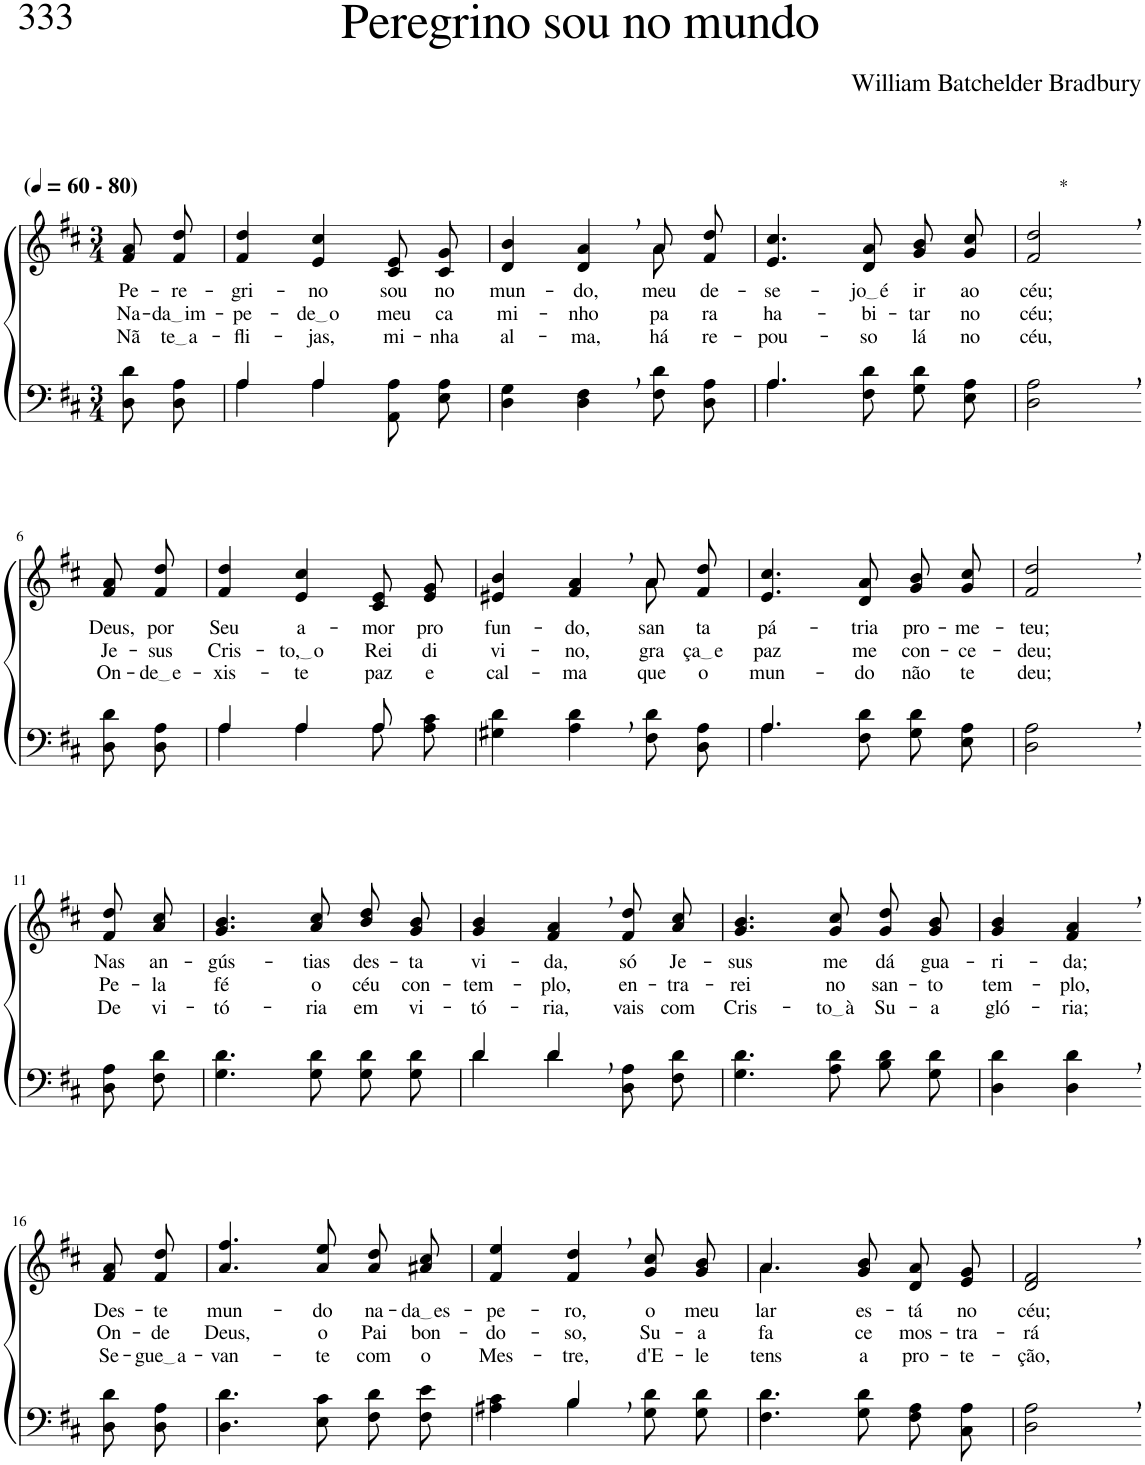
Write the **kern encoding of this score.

**kern	**kern	**text	**text	**text
*part2	*part1	*part1	*part1	*part1
*staff2	*staff1	*staff1	*staff1	*staff1
*I"Parte III e IV	*I"Parte I e II	*	*	*
*clefF4	*clefG2	*	*	*
*Trd1c2	*Trd1c2	*	*	*
*k[f#c#]	*k[f#c#]	*	*	*
*M3/4	*M3/4	*	*	*
*MM60	*MM60	*	*	*
=1	=1	=1	=1	=1
!	!LO:TX:a:B:t=(	!	!	!
!	!LO:TX:a:B:t=- 80)	!	!	!
!	!	!LO:LY:b	!LO:LY:b	!LO:LY:b
8D\ 8d\L	8f#/ 8a/L	Pe-	Na-	Nã
!	!	!LO:LY:b	!LO:LY:b	!LO:LY:b
8D\ 8A\J	8f#/ 8dd/J	-re-	da im	te a
=2	=2	=2	=2	=2
*^	*	*	*	*
!	!	!	!LO:LY:b	!LO:LY:b	!LO:LY:b
4A/	4A\	4f#/ 4dd/	-gri-	-pe-	-fli-
!	!	!	!LO:LY:b	!LO:LY:b	!LO:LY:b
4A/	4A\	4e/ 4cc#/	-no	de o	-jas,
!	!	!	!LO:LY:b	!LO:LY:b	!LO:LY:b
4ryy	8AA\ 8A\L	8c#/ 8e/L	sou	meu	mi-
!	!	!	!LO:LY:b	!LO:LY:b	!LO:LY:b
.	8E\ 8A\J	8c#/ 8g/J	no	ca-	-nha
=3	=3	=3	=3	=3	=3
*	*	*^	*	*	*
!	!	!	!	!LO:LY:b	!LO:LY:b	!LO:LY:b
*v	*v	*	*	*	*	*
4D\ 4G\	2ryy	4d/ 4b/	mun-	-mi-	al-
!	!	!	!LO:LY:b	!LO:LY:b	!LO:LY:b
4D\, 4F#\,	.	4d/ 4a/	-do,	-nho	-ma,
!	!	!	!LO:LY:b	!LO:LY:b	!LO:LY:b
8F#\ 8d\L	8a\	8a\L	meu	pa-	há
!	!	!	!LO:LY:b	!LO:LY:b	!LO:LY:b
8D\ 8A\J	8ryy	8f#\ 8dd\J	de-	-ra	re-
=4	=4	=4	=4	=4	=4
*^	*	*	*	*	*
!	!	!	!	!LO:LY:b	!LO:LY:b	!LO:LY:b
*	*	*v	*v	*	*	*
4.A\	4.A/	4.e/ 4.cc#/	-se-	ha-	-pou-
!	!	!	!LO:LY:b	!LO:LY:b	!LO:LY:b
8F#\ 8d\	4.ryy	8d/ 8a/	jo é	-bi-	-so
!	!	!	!LO:LY:b	!LO:LY:b	!LO:LY:b
8G\ 8d\L	.	8g/ 8b/L	ir	-tar	lá
!	!	!	!LO:LY:b	!LO:LY:b	!LO:LY:b
8E\ 8A\J	.	8g/ 8cc#/J	ao	no	no
*v	*v	*	*	*	*
=5	=5	=5	=5	=5
!	!LO:TX:a:t=*	!	!	!
!	!	!LO:LY:b	!LO:LY:b	!LO:LY:b
2D\, 2A\,	2f#/, 2dd/,	céu;	céu;	céu,
!!LO:LB:g=z
=6-	=6-	=6-	=6-	=6-
!	!	!LO:LY:b	!LO:LY:b	!LO:LY:b
8D\ 8d\L	8f#/ 8a/L	Deus,	Je-	On-
!	!	!LO:LY:b	!LO:LY:b	!LO:LY:b
8D\ 8A\J	8f#/ 8dd/J	por	-sus	de e
=7	=7	=7	=7	=7
*^	*	*	*	*
!	!	!	!LO:LY:b	!LO:LY:b	!LO:LY:b
4A\	4A/	4f#/ 4dd/	Seu	Cris-	-xis-
!	!	!	!LO:LY:b	!LO:LY:b	!LO:LY:b
4A\	4A/	4e/ 4cc#/	a-	to, o	-te
!	!	!	!LO:LY:b	!LO:LY:b	!LO:LY:b
8A\L	8A/	8c#/ 8e/L	-mor	Rei	paz
!	!	!	!LO:LY:b	!LO:LY:b	!LO:LY:b
8A\ 8c#\J	8ryy	8e/ 8g/J	pro-	di-	e
=8	=8	=8	=8	=8	=8
*	*	*^	*	*	*
!	!	!	!	!LO:LY:b	!LO:LY:b	!LO:LY:b
*v	*v	*	*	*	*	*
4G#X\ 4d\	2ryy	4e#X/ 4b/	-fun-	-vi-	cal-
!	!	!	!LO:LY:b	!LO:LY:b	!LO:LY:b
4A\, 4d\,	.	4f#/ 4a/	-do,	-no,	-ma
!	!	!	!LO:LY:b	!LO:LY:b	!LO:LY:b
8F#\ 8d\L	8a\	8a\L	san-	gra-	que
!	!	!	!LO:LY:b	!LO:LY:b	!LO:LY:b
8D\ 8A\J	8ryy	8f#\ 8dd\J	-ta	ça e	o
=9	=9	=9	=9	=9	=9
*^	*	*	*	*	*
!	!	!	!	!LO:LY:b	!LO:LY:b	!LO:LY:b
*	*	*v	*v	*	*	*
4.A/	4.A\	4.e/ 4.cc#/	pá-	paz	mun-
!	!	!	!LO:LY:b	!LO:LY:b	!LO:LY:b
4.ryy	8F#\ 8d\	8d/ 8a/	-tria	me	-do
!	!	!	!LO:LY:b	!LO:LY:b	!LO:LY:b
.	8G\ 8d\L	8g/ 8b/L	pro-	con-	não
!	!	!	!LO:LY:b	!LO:LY:b	!LO:LY:b
.	8E\ 8A\J	8g/ 8cc#/J	-me-	-ce-	te
=10	=10	=10	=10	=10	=10
!	!	!	!LO:LY:b	!LO:LY:b	!LO:LY:b
*v	*v	*	*	*	*
2D\, 2A\,	2f#/, 2dd/,	-teu;	-deu;	deu;
!!LO:LB:g=z
=11-	=11-	=11-	=11-	=11-
!	!	!LO:LY:b	!LO:LY:b	!LO:LY:b
8D\ 8A\L	8f#/ 8dd/L	Nas	Pe-	De
!	!	!LO:LY:b	!LO:LY:b	!LO:LY:b
8F#\ 8d\J	8a/ 8cc#/J	an-	-la	vi-
=12	=12	=12	=12	=12
!	!	!LO:LY:b	!LO:LY:b	!LO:LY:b
4.G\ 4.d\	4.g/ 4.b/	-gús-	fé	-tó-
!	!	!LO:LY:b	!LO:LY:b	!LO:LY:b
8G\ 8d\	8a/ 8cc#/	-tias	o	-ria
!	!	!LO:LY:b	!LO:LY:b	!LO:LY:b
8G\ 8d\L	8b\ 8dd\L	des-	céu	em
!	!	!LO:LY:b	!LO:LY:b	!LO:LY:b
8G\ 8d\J	8g\ 8b\J	-ta	con-	vi-
=13	=13	=13	=13	=13
*^	*	*	*	*
!	!	!	!LO:LY:b	!LO:LY:b	!LO:LY:b
4d/	4d\	4g/ 4b/	vi-	-tem-	-tó-
!	!	!	!LO:LY:b	!LO:LY:b	!LO:LY:b
4d,/	4d\	4f#/, 4a/,	-da,	-plo,	-ria,
!	!	!	!LO:LY:b	!LO:LY:b	!LO:LY:b
4ryy	8D\ 8A\L	8f#/ 8dd/L	só	en-	vais
!	!	!	!LO:LY:b	!LO:LY:b	!LO:LY:b
.	8F#\ 8d\J	8a/ 8cc#/J	Je-	-tra-	com
=14	=14	=14	=14	=14	=14
!	!	!	!LO:LY:b	!LO:LY:b	!LO:LY:b
*v	*v	*	*	*	*
4.G\ 4.d\	4.g/ 4.b/	-sus	-rei	Cris-
!	!	!LO:LY:b	!LO:LY:b	!LO:LY:b
8A\ 8d\	8g/ 8cc#/	me	no	to à
!	!	!LO:LY:b	!LO:LY:b	!LO:LY:b
8B\ 8d\L	8g/ 8dd/L	dá	san-	Su-
!	!	!LO:LY:b	!LO:LY:b	!LO:LY:b
8G\ 8d\J	8g/ 8b/J	gua-	-to	-a
=15	=15	=15	=15	=15
!	!	!LO:LY:b	!LO:LY:b	!LO:LY:b
4D\ 4d\	4g/ 4b/	-ri-	tem-	gló-
!	!	!LO:LY:b	!LO:LY:b	!LO:LY:b
4D\, 4d\,	4f#/, 4a/,	-da;	-plo,	-ria;
!!LO:LB:g=z
=16-	=16-	=16-	=16-	=16-
!	!	!LO:LY:b	!LO:LY:b	!LO:LY:b
8D\ 8d\L	8f#/ 8a/L	Des-	On-	Se-
!	!	!LO:LY:b	!LO:LY:b	!LO:LY:b
8D\ 8A\J	8f#/ 8dd/J	-te	-de	gue a
=17	=17	=17	=17	=17
!	!	!LO:LY:b	!LO:LY:b	!LO:LY:b
4.D\ 4.d\	4.a/ 4.ff#/	mun-	Deus,	-van-
!	!	!LO:LY:b	!LO:LY:b	!LO:LY:b
8E\ 8c#\	8a/ 8ee/	-do	o	-te
!	!	!LO:LY:b	!LO:LY:b	!LO:LY:b
8F#\ 8d\L	8a\ 8dd\L	na-	Pai	com
!	!	!LO:LY:b	!LO:LY:b	!LO:LY:b
8F#\ 8e\J	8a#X\ 8cc#\J	da es	bon-	o
=18	=18	=18	=18	=18
*^	*	*	*	*
!	!	!	!LO:LY:b	!LO:LY:b	!LO:LY:b
4ryy	4A#X\ 4c#\	4f#/ 4ee/	-pe-	-do-	Mes-
!	!	!	!LO:LY:b	!LO:LY:b	!LO:LY:b
4B,/	4B\	4f#/, 4dd/,	-ro,	-so,	-tre,
!	!	!	!LO:LY:b	!LO:LY:b	!LO:LY:b
4ryy	8G\ 8d\L	8g/ 8cc#/L	o	Su-	d'E-
!	!	!	!LO:LY:b	!LO:LY:b	!LO:LY:b
.	8G\ 8d\J	8g/ 8b/J	meu	-a	-le
=19	=19	=19	=19	=19	=19
!	!	!	!LO:LY:b	!LO:LY:b	!LO:LY:b
*v	*v	*^	*	*	*
4.F#\ 4.d\	4.a\	4.a/	lar	fa-	tens
!	!	!	!LO:LY:b	!LO:LY:b	!LO:LY:b
8G\ 8d\	4.ryy	8g/ 8b/	es-	-ce	a
!	!	!	!LO:LY:b	!LO:LY:b	!LO:LY:b
8F#\ 8A\L	.	8d/ 8a/L	-tá	mos-	pro-
!	!	!	!LO:LY:b	!LO:LY:b	!LO:LY:b
8C#\ 8A\J	.	8e/ 8g/J	no	-tra-	-te-
=20	=20	=20	=20	=20	=20
!	!	!	!LO:LY:b	!LO:LY:b	!LO:LY:b
*	*v	*v	*	*	*
2D\, 2A\,	2d/, 2f#/,	céu;	-rá	-ção,
=-	=-	=-	=-	=-
*-	*-	*-	*-	*-
